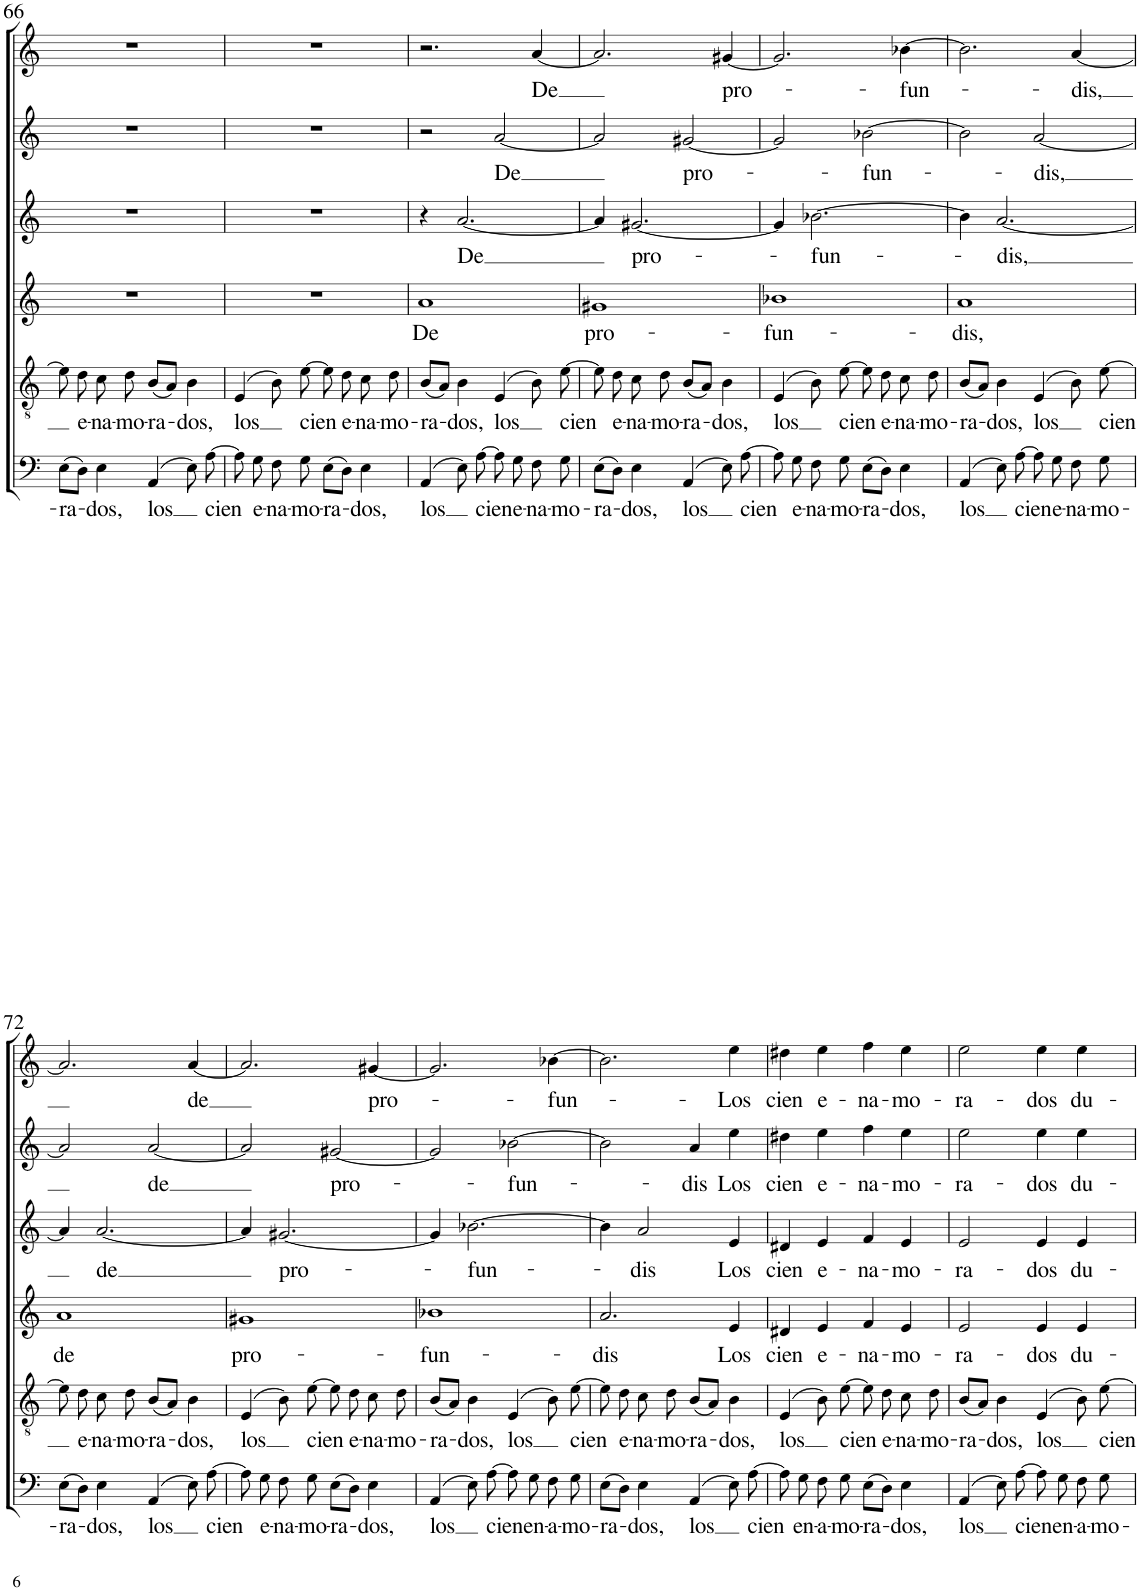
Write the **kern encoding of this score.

**kern	**text	**kern	**text	**kern	**text	**kern	**text	**kern	**text	**kern	**text
*part6	*part6	*part5	*part5	*part4	*part4	*part3	*part3	*part2	*part2	*part1	*part1
*staff6	*staff6	*staff5	*staff5	*staff4	*staff4	*staff3	*staff3	*staff2	*staff2	*staff1	*staff1
*I"Bass	*	*I"Tenor	*	*I"Alto 2	*	*I"Alto 1	*	*I"Soprano 2	*	*I"Soprano 1	*
!!LO:PB:g=z
*clefF4	*	*clefGv2	*	*clefG2	*	*clefG2	*	*clefG2	*	*clefG2	*
*	*	*Trd4c7	*	*	*	*	*	*	*	*	*
*k[]	*	*k[]	*	*k[]	*	*k[]	*	*k[]	*	*k[]	*
*M4/4	*	*M4/4	*	*M4/4	*	*M4/4	*	*M4/4	*	*M4/4	*
=66	=66	=66	=66	=66	=66	=66	=66	=66	=66	=66	=66
!	!LO:LY:b	!	!	!	!	!	!	!	!	!	!
(8E\L	-ra-	8e\]	.	1r	.	1r	.	1r	.	1r	.
!	!	!	!LO:LY:b	!	!	!	!	!	!	!	!
8D\J)	.	8d\	e-	.	.	.	.	.	.	.	.
!	!LO:LY:b	!	!LO:LY:b	!	!	!	!	!	!	!	!
4E\	-dos,	8c\	-na-	.	.	.	.	.	.	.	.
!	!	!	!LO:LY:b	!	!	!	!	!	!	!	!
.	.	8d\	-mo-	.	.	.	.	.	.	.	.
!	!LO:LY:b	!	!LO:LY:b	!	!	!	!	!	!	!	!
(4AA/	los	(8B/L	-ra-	.	.	.	.	.	.	.	.
.	.	8A/J)	.	.	.	.	.	.	.	.	.
!	!	!	!LO:LY:b	!	!	!	!	!	!	!	!
8E\)	.	4B\	-dos,	.	.	.	.	.	.	.	.
!	!LO:LY:b	!	!	!	!	!	!	!	!	!	!
[8A\	cien	.	.	.	.	.	.	.	.	.	.
=67	=67	=67	=67	=67	=67	=67	=67	=67	=67	=67	=67
!	!	!	!LO:LY:b	!	!	!	!	!	!	!	!
8A\]	.	(4E/	los	1r	.	1r	.	1r	.	1r	.
!	!LO:LY:b	!	!	!	!	!	!	!	!	!	!
8G\	e-	.	.	.	.	.	.	.	.	.	.
!	!LO:LY:b	!	!	!	!	!	!	!	!	!	!
8F\	-na-	8B\)	.	.	.	.	.	.	.	.	.
!	!LO:LY:b	!	!LO:LY:b	!	!	!	!	!	!	!	!
8G\	-mo-	[8e\	cien	.	.	.	.	.	.	.	.
!	!LO:LY:b	!	!	!	!	!	!	!	!	!	!
(8E\L	-ra-	8e\]	.	.	.	.	.	.	.	.	.
!	!	!	!LO:LY:b	!	!	!	!	!	!	!	!
8D\J)	.	8d\	e-	.	.	.	.	.	.	.	.
!	!LO:LY:b	!	!LO:LY:b	!	!	!	!	!	!	!	!
4E\	-dos,	8c\	-na-	.	.	.	.	.	.	.	.
!	!	!	!LO:LY:b	!	!	!	!	!	!	!	!
.	.	8d\	-mo-	.	.	.	.	.	.	.	.
=68	=68	=68	=68	=68	=68	=68	=68	=68	=68	=68	=68
!	!LO:LY:b	!	!LO:LY:b	!	!LO:LY:b	!	!	!	!	!	!
(4AA/	los	(8B/L	-ra-	1a	De	4r	.	2r	.	2.r	.
.	.	8A/J)	.	.	.	.	.	.	.	.	.
!	!	!	!LO:LY:b	!	!	!	!LO:LY:b	!	!	!	!
8E\)	.	4B\	-dos,	.	.	[2.a/	De	.	.	.	.
!	!LO:LY:b	!	!	!	!	!	!	!	!	!	!
[8A\	cien	.	.	.	.	.	.	.	.	.	.
!	!	!	!LO:LY:b	!	!	!	!	!	!LO:LY:b	!	!
8A\]	.	(4E/	los	.	.	.	.	[2a/	De	.	.
!	!LO:LY:b	!	!	!	!	!	!	!	!	!	!
8G\	e-	.	.	.	.	.	.	.	.	.	.
!	!LO:LY:b	!	!	!	!	!	!	!	!	!	!LO:LY:b
8F\	-na-	8B\)	.	.	.	.	.	.	.	[4a/	De
!	!LO:LY:b	!	!LO:LY:b	!	!	!	!	!	!	!	!
8G\	-mo-	[8e\	cien	.	.	.	.	.	.	.	.
=69	=69	=69	=69	=69	=69	=69	=69	=69	=69	=69	=69
!	!LO:LY:b	!	!	!	!LO:LY:b	!	!	!	!	!	!
(8E\L	-ra-	8e\]	.	1g#X	pro-	4a/]	.	2a/]	.	2.a/]	.
!	!	!	!LO:LY:b	!	!	!	!	!	!	!	!
8D\J)	.	8d\	e-	.	.	.	.	.	.	.	.
!	!LO:LY:b	!	!LO:LY:b	!	!	!	!LO:LY:b	!	!	!	!
4E\	-dos,	8c\	-na-	.	.	[2.g#X/	pro-	.	.	.	.
!	!	!	!LO:LY:b	!	!	!	!	!	!	!	!
.	.	8d\	-mo-	.	.	.	.	.	.	.	.
!	!LO:LY:b	!	!LO:LY:b	!	!	!	!	!	!LO:LY:b	!	!
(4AA/	los	(8B/L	-ra-	.	.	.	.	[2g#X/	pro-	.	.
.	.	8A/J)	.	.	.	.	.	.	.	.	.
!	!	!	!LO:LY:b	!	!	!	!	!	!	!	!LO:LY:b
8E\)	.	4B\	-dos,	.	.	.	.	.	.	[4g#X/	pro-
!	!LO:LY:b	!	!	!	!	!	!	!	!	!	!
[8A\	cien	.	.	.	.	.	.	.	.	.	.
=70	=70	=70	=70	=70	=70	=70	=70	=70	=70	=70	=70
!	!	!	!LO:LY:b	!	!LO:LY:b	!	!	!	!	!	!
8A\]	.	(4E/	los	1b-X	-fun-	4g#/]	.	2g#/]	.	2.g#/]	.
!	!LO:LY:b	!	!	!	!	!	!	!	!	!	!
8G\	e-	.	.	.	.	.	.	.	.	.	.
!	!LO:LY:b	!	!	!	!	!	!LO:LY:b	!	!	!	!
8F\	-na-	8B\)	.	.	.	[2.b-X\	-fun-	.	.	.	.
!	!LO:LY:b	!	!LO:LY:b	!	!	!	!	!	!	!	!
8G\	-mo-	[8e\	cien	.	.	.	.	.	.	.	.
!	!LO:LY:b	!	!	!	!	!	!	!	!LO:LY:b	!	!
(8E\L	-ra-	8e\]	.	.	.	.	.	[2b-X\	-fun-	.	.
!	!	!	!LO:LY:b	!	!	!	!	!	!	!	!
8D\J)	.	8d\	e-	.	.	.	.	.	.	.	.
!	!LO:LY:b	!	!LO:LY:b	!	!	!	!	!	!	!	!LO:LY:b
4E\	-dos,	8c\	-na-	.	.	.	.	.	.	[4b-X\	-fun-
!	!	!	!LO:LY:b	!	!	!	!	!	!	!	!
.	.	8d\	-mo-	.	.	.	.	.	.	.	.
=71	=71	=71	=71	=71	=71	=71	=71	=71	=71	=71	=71
!	!LO:LY:b	!	!LO:LY:b	!	!LO:LY:b	!	!	!	!	!	!
(4AA/	los	(8B/L	-ra-	1a	-dis,	4b-\]	.	2b-\]	.	2.b-\]	.
.	.	8A/J)	.	.	.	.	.	.	.	.	.
!	!	!	!LO:LY:b	!	!	!	!LO:LY:b	!	!	!	!
8E\)	.	4B\	-dos,	.	.	[2.a/	-dis,	.	.	.	.
!	!LO:LY:b	!	!	!	!	!	!	!	!	!	!
[8A\	cien	.	.	.	.	.	.	.	.	.	.
!	!	!	!LO:LY:b	!	!	!	!	!	!LO:LY:b	!	!
8A\]	.	(4E/	los	.	.	.	.	[2a/	-dis,	.	.
!	!LO:LY:b	!	!	!	!	!	!	!	!	!	!
8G\	e-	.	.	.	.	.	.	.	.	.	.
!	!LO:LY:b	!	!	!	!	!	!	!	!	!	!LO:LY:b
8F\	-na-	8B\)	.	.	.	.	.	.	.	[4a/	-dis,
!	!LO:LY:b	!	!LO:LY:b	!	!	!	!	!	!	!	!
8G\	-mo-	[8e\	cien	.	.	.	.	.	.	.	.
!!LO:LB:g=z
=72	=72	=72	=72	=72	=72	=72	=72	=72	=72	=72	=72
!	!LO:LY:b	!	!	!	!LO:LY:b	!	!	!	!	!	!
(8E\L	-ra-	8e\]	.	1a	de	4a/]	.	2a/]	.	2.a/]	.
!	!	!	!LO:LY:b	!	!	!	!	!	!	!	!
8D\J)	.	8d\	e-	.	.	.	.	.	.	.	.
!	!LO:LY:b	!	!LO:LY:b	!	!	!	!LO:LY:b	!	!	!	!
4E\	-dos,	8c\	-na-	.	.	[2.a/	de	.	.	.	.
!	!	!	!LO:LY:b	!	!	!	!	!	!	!	!
.	.	8d\	-mo-	.	.	.	.	.	.	.	.
!	!LO:LY:b	!	!LO:LY:b	!	!	!	!	!	!LO:LY:b	!	!
(4AA/	los	(8B/L	-ra-	.	.	.	.	[2a/	de	.	.
.	.	8A/J)	.	.	.	.	.	.	.	.	.
!	!	!	!LO:LY:b	!	!	!	!	!	!	!	!LO:LY:b
8E\)	.	4B\	-dos,	.	.	.	.	.	.	[4a/	de
!	!LO:LY:b	!	!	!	!	!	!	!	!	!	!
[8A\	cien	.	.	.	.	.	.	.	.	.	.
=73	=73	=73	=73	=73	=73	=73	=73	=73	=73	=73	=73
!	!	!	!LO:LY:b	!	!LO:LY:b	!	!	!	!	!	!
8A\]	.	(4E/	los	1g#X	pro-	4a/]	.	2a/]	.	2.a/]	.
!	!LO:LY:b	!	!	!	!	!	!	!	!	!	!
8G\	e-	.	.	.	.	.	.	.	.	.	.
!	!LO:LY:b	!	!	!	!	!	!LO:LY:b	!	!	!	!
8F\	-na-	8B\)	.	.	.	[2.g#X/	pro-	.	.	.	.
!	!LO:LY:b	!	!LO:LY:b	!	!	!	!	!	!	!	!
8G\	-mo-	[8e\	cien	.	.	.	.	.	.	.	.
!	!LO:LY:b	!	!	!	!	!	!	!	!LO:LY:b	!	!
(8E\L	-ra-	8e\]	.	.	.	.	.	[2g#X/	pro-	.	.
!	!	!	!LO:LY:b	!	!	!	!	!	!	!	!
8D\J)	.	8d\	e-	.	.	.	.	.	.	.	.
!	!LO:LY:b	!	!LO:LY:b	!	!	!	!	!	!	!	!LO:LY:b
4E\	-dos,	8c\	-na-	.	.	.	.	.	.	[4g#X/	pro-
!	!	!	!LO:LY:b	!	!	!	!	!	!	!	!
.	.	8d\	-mo-	.	.	.	.	.	.	.	.
=74	=74	=74	=74	=74	=74	=74	=74	=74	=74	=74	=74
!	!LO:LY:b	!	!LO:LY:b	!	!LO:LY:b	!	!	!	!	!	!
(4AA/	los	(8B/L	-ra-	1b-X	-fun-	4g#/]	.	2g#/]	.	2.g#/]	.
.	.	8A/J)	.	.	.	.	.	.	.	.	.
!	!	!	!LO:LY:b	!	!	!	!LO:LY:b	!	!	!	!
8E\)	.	4B\	-dos,	.	.	[2.b-X\	-fun-	.	.	.	.
!	!LO:LY:b	!	!	!	!	!	!	!	!	!	!
[8A\	cien	.	.	.	.	.	.	.	.	.	.
!	!	!	!LO:LY:b	!	!	!	!	!	!LO:LY:b	!	!
8A\]	.	(4E/	los	.	.	.	.	[2b-X\	-fun-	.	.
!	!LO:LY:b	!	!	!	!	!	!	!	!	!	!
8G\	en-	.	.	.	.	.	.	.	.	.	.
!	!LO:LY:b	!	!	!	!	!	!	!	!	!	!LO:LY:b
8F\	-a-	8B\)	.	.	.	.	.	.	.	[4b-X\	-fun-
!	!LO:LY:b	!	!LO:LY:b	!	!	!	!	!	!	!	!
8G\	-mo-	[8e\	cien	.	.	.	.	.	.	.	.
=75	=75	=75	=75	=75	=75	=75	=75	=75	=75	=75	=75
!	!LO:LY:b	!	!	!	!LO:LY:b	!	!	!	!	!	!
(8E\L	-ra-	8e\]	.	2.a/	-dis	4b-\]	.	2b-\]	.	2.b-\]	.
!	!	!	!LO:LY:b	!	!	!	!	!	!	!	!
8D\J)	.	8d\	e-	.	.	.	.	.	.	.	.
!	!LO:LY:b	!	!LO:LY:b	!	!	!	!LO:LY:b	!	!	!	!
4E\	-dos,	8c\	-na-	.	.	2a/	-dis	.	.	.	.
!	!	!	!LO:LY:b	!	!	!	!	!	!	!	!
.	.	8d\	-mo-	.	.	.	.	.	.	.	.
!	!LO:LY:b	!	!LO:LY:b	!	!	!	!	!	!LO:LY:b	!	!
(4AA/	los	(8B/L	-ra-	.	.	.	.	4a/	-dis	.	.
.	.	8A/J)	.	.	.	.	.	.	.	.	.
!	!	!	!LO:LY:b	!	!LO:LY:b	!	!LO:LY:b	!	!LO:LY:b	!	!LO:LY:b
8E\)	.	4B\	-dos,	4e/	Los	4e/	Los	4ee\	Los	4ee\	Los
!	!LO:LY:b	!	!	!	!	!	!	!	!	!	!
[8A\	cien	.	.	.	.	.	.	.	.	.	.
=76	=76	=76	=76	=76	=76	=76	=76	=76	=76	=76	=76
!	!	!	!LO:LY:b	!	!LO:LY:b	!	!LO:LY:b	!	!LO:LY:b	!	!LO:LY:b
8A\]	.	(4E/	los	4d#X/	cien	4d#X/	cien	4dd#X\	cien	4dd#X\	cien
!	!LO:LY:b	!	!	!	!	!	!	!	!	!	!
8G\	en-	.	.	.	.	.	.	.	.	.	.
!	!LO:LY:b	!	!	!	!LO:LY:b	!	!LO:LY:b	!	!LO:LY:b	!	!LO:LY:b
8F\	-a-	8B\)	.	4e/	e-	4e/	e-	4ee\	e-	4ee\	e-
!	!LO:LY:b	!	!LO:LY:b	!	!	!	!	!	!	!	!
8G\	-mo-	[8e\	cien	.	.	.	.	.	.	.	.
!	!LO:LY:b	!	!	!	!LO:LY:b	!	!LO:LY:b	!	!LO:LY:b	!	!LO:LY:b
(8E\L	-ra-	8e\]	.	4f/	-na-	4f/	-na-	4ff\	-na-	4ff\	-na-
!	!	!	!LO:LY:b	!	!	!	!	!	!	!	!
8D\J)	.	8d\	e-	.	.	.	.	.	.	.	.
!	!LO:LY:b	!	!LO:LY:b	!	!LO:LY:b	!	!LO:LY:b	!	!LO:LY:b	!	!LO:LY:b
4E\	-dos,	8c\	-na-	4e/	-mo-	4e/	-mo-	4ee\	-mo-	4ee\	-mo-
!	!	!	!LO:LY:b	!	!	!	!	!	!	!	!
.	.	8d\	-mo-	.	.	.	.	.	.	.	.
=77	=77	=77	=77	=77	=77	=77	=77	=77	=77	=77	=77
!	!LO:LY:b	!	!LO:LY:b	!	!LO:LY:b	!	!LO:LY:b	!	!LO:LY:b	!	!LO:LY:b
(4AA/	los	(8B/L	-ra-	2e/	-ra-	2e/	-ra-	2ee\	-ra-	2ee\	-ra-
.	.	8A/J)	.	.	.	.	.	.	.	.	.
!	!	!	!LO:LY:b	!	!	!	!	!	!	!	!
8E\)	.	4B\	-dos,	.	.	.	.	.	.	.	.
!	!LO:LY:b	!	!	!	!	!	!	!	!	!	!
[8A\	cien	.	.	.	.	.	.	.	.	.	.
!	!	!	!LO:LY:b	!	!LO:LY:b	!	!LO:LY:b	!	!LO:LY:b	!	!LO:LY:b
8A\]	.	(4E/	los	4e/	-dos	4e/	-dos	4ee\	-dos	4ee\	-dos
!	!LO:LY:b	!	!	!	!	!	!	!	!	!	!
8G\	en-	.	.	.	.	.	.	.	.	.	.
!	!LO:LY:b	!	!	!	!LO:LY:b	!	!LO:LY:b	!	!LO:LY:b	!	!LO:LY:b
8F\	-a-	8B\)	.	4e/	du-	4e/	du-	4ee\	du-	4ee\	du-
!	!LO:LY:b	!	!LO:LY:b	!	!	!	!	!	!	!	!
8G\	-mo-	[8e\	cien	.	.	.	.	.	.	.	.
=	=	=	=	=	=	=	=	=	=	=	=
*-	*-	*-	*-	*-	*-	*-	*-	*-	*-	*-	*-
